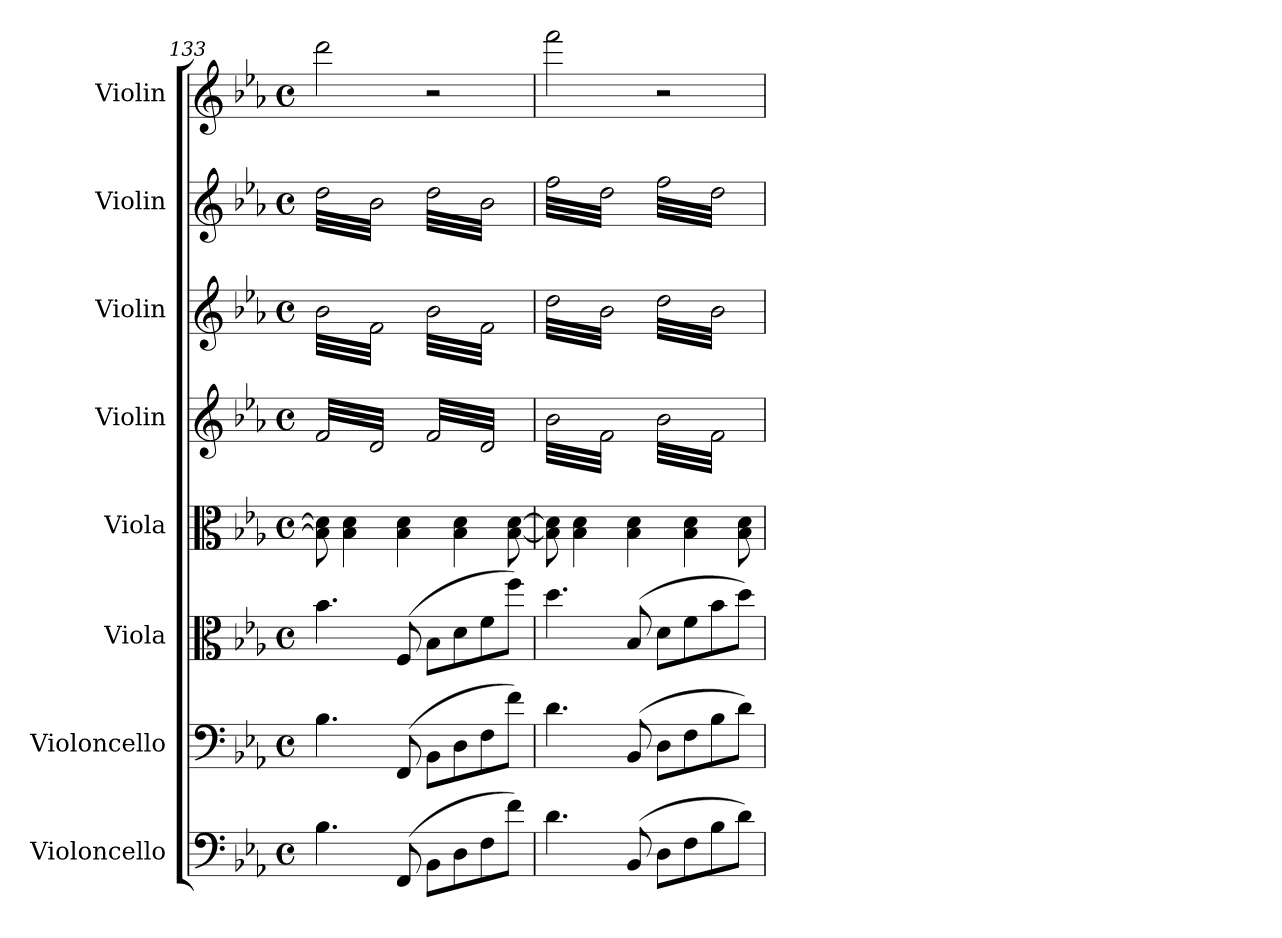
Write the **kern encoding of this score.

**kern	**kern	**kern	**kern	**kern	**kern	**kern	**kern
*part8	*part7	*part6	*part5	*part4	*part3	*part2	*part1
*staff8	*staff7	*staff6	*staff5	*staff4	*staff3	*staff2	*staff1
*I"Violoncello	*I"Violoncello	*I"Viola	*I"Viola	*I"Violin	*I"Violin	*I"Violin	*I"Violin
*I'Vc.	*I'Vc.	*I'Vla.	*I'Vla.	*I'Vln.	*I'Vln.	*I'Vln.	*I'Vln.
*clefF4	*clefF4	*clefC3	*clefC3	*clefG2	*clefG2	*clefG2	*clefG2
*k[b-e-a-]	*k[b-e-a-]	*k[b-e-a-]	*k[b-e-a-]	*k[b-e-a-]	*k[b-e-a-]	*k[b-e-a-]	*k[b-e-a-]
*M4/4	*M4/4	*M4/4	*M4/4	*M4/4	*M4/4	*M4/4	*M4/4
*met(c)	*met(c)	*met(c)	*met(c)	*met(c)	*met(c)	*met(c)	*met(c)
=133	=133	=133	=133	=133	=133	=133	=133
*	*	*	*	*tremolo	*	*	*
*	*	*	*	*	*tremolo	*	*
*	*	*	*	*	*	*tremolo	*
4.B-\	4.B-\	4.b-\	8B-\] 8d\]	(<32f/LLL	(>32b-\LLL	(>32dd\LLL	2ddd\
.	.	.	.	32d/	32f/	32b-\	.
.	.	.	.	32f/	32b-\	32dd\	.
.	.	.	.	32d/	32f/	32b-\	.
.	.	.	4B-\ 4d\	32f/	32b-\	32dd\	.
.	.	.	.	32d/	32f/	32b-\	.
.	.	.	.	32f/	32b-\	32dd\	.
.	.	.	.	32d/	32f/	32b-\	.
.	.	.	.	32f/	32b-\	32dd\	.
.	.	.	.	32d/	32f/	32b-\	.
.	.	.	.	32f/	32b-\	32dd\	.
.	.	.	.	32d/	32f/	32b-\	.
(>8FF/	(>8FF/	(>8F/	4B-\ 4d\	32f/	32b-\	32dd\	.
.	.	.	.	32d/	32f/	32b-\	.
.	.	.	.	32f/	32b-\	32dd\	.
.	.	.	.	32d/JJJ	32f/JJJ	32b-\JJJ	.
8BB-\L	8BB-\L	8B-\L	.	32f/LLL	32b-\LLL	32dd\LLL	2r
.	.	.	.	32d/)	32f/)	32b-\)	.
.	.	.	.	32f/	32b-\	32dd\	.
.	.	.	.	32d/)	32f/)	32b-\)	.
8D\	8D\	8d\	4B-\ 4d\	32f/	32b-\	32dd\	.
.	.	.	.	32d/)	32f/)	32b-\)	.
.	.	.	.	32f/	32b-\	32dd\	.
.	.	.	.	32d/)	32f/)	32b-\)	.
8F\	8F\	8f\	.	32f/	32b-\	32dd\	.
.	.	.	.	32d/)	32f/)	32b-\)	.
.	.	.	.	32f/	32b-\	32dd\	.
.	.	.	.	32d/)	32f/)	32b-\)	.
8f\J)	8f\J)	8ff\J)	[8B-\ [8d\	32f/	32b-\	32dd\	.
.	.	.	.	32d/)	32f/)	32b-\)	.
.	.	.	.	32f/	32b-\	32dd\	.
.	.	.	.	32d/)JJJ	32f/)JJJ	32b-\)JJJ	.
=134	=134	=134	=134	=134	=134	=134	=134
4.d\	4.d\	4.dd\	8B-\] 8d\]	(>32b-\LLL	(>32dd\LLL	(>32ff\LLL	2fff\
.	.	.	.	32f/	32b-\	32dd\	.
.	.	.	.	32b-\	32dd\	32ff\	.
.	.	.	.	32f/	32b-\	32dd\	.
.	.	.	4B-\ 4d\	32b-\	32dd\	32ff\	.
.	.	.	.	32f/	32b-\	32dd\	.
.	.	.	.	32b-\	32dd\	32ff\	.
.	.	.	.	32f/	32b-\	32dd\	.
.	.	.	.	32b-\	32dd\	32ff\	.
.	.	.	.	32f/	32b-\	32dd\	.
.	.	.	.	32b-\	32dd\	32ff\	.
.	.	.	.	32f/	32b-\	32dd\	.
(>8BB-/	(>8BB-/	(>8B-/	4B-\ 4d\	32b-\	32dd\	32ff\	.
.	.	.	.	32f/	32b-\	32dd\	.
.	.	.	.	32b-\	32dd\	32ff\	.
.	.	.	.	32f/JJJ	32b-\JJJ	32dd\JJJ	.
8D\L	8D\L	8d\L	.	32b-\LLL	32dd\LLL	32ff\LLL	2r
.	.	.	.	32f/)	32b-\)	32dd\)	.
.	.	.	.	32b-\	32dd\	32ff\	.
.	.	.	.	32f/)	32b-\)	32dd\)	.
8F\	8F\	8f\	4B-\ 4d\	32b-\	32dd\	32ff\	.
.	.	.	.	32f/)	32b-\)	32dd\)	.
.	.	.	.	32b-\	32dd\	32ff\	.
.	.	.	.	32f/)	32b-\)	32dd\)	.
8B-\	8B-\	8b-\	.	32b-\	32dd\	32ff\	.
.	.	.	.	32f/)	32b-\)	32dd\)	.
.	.	.	.	32b-\	32dd\	32ff\	.
.	.	.	.	32f/)	32b-\)	32dd\)	.
8d\J)	8d\J)	8dd\J)	8B-\ 8d\	32b-\	32dd\	32ff\	.
.	.	.	.	32f/)	32b-\)	32dd\)	.
.	.	.	.	32b-\	32dd\	32ff\	.
.	.	.	.	32f/)JJJ	32b-\)JJJ	32dd\)JJJ	.
*	*	*	*	*	*	*Xtremolo	*
*	*	*	*	*	*Xtremolo	*	*
*	*	*	*	*Xtremolo	*	*	*
.	.	.	.	.	.	.	.
.	.	.	.	.	.	.	.
.	.	.	.	.	.	.	.
.	.	.	.	.	.	.	.
.	.	.	.	.	.	.	.
.	.	.	.	.	.	.	.
.	.	.	.	.	.	.	.
.	.	.	.	.	.	.	.
=	=	=	=	=	=	=	=
*-	*-	*-	*-	*-	*-	*-	*-
